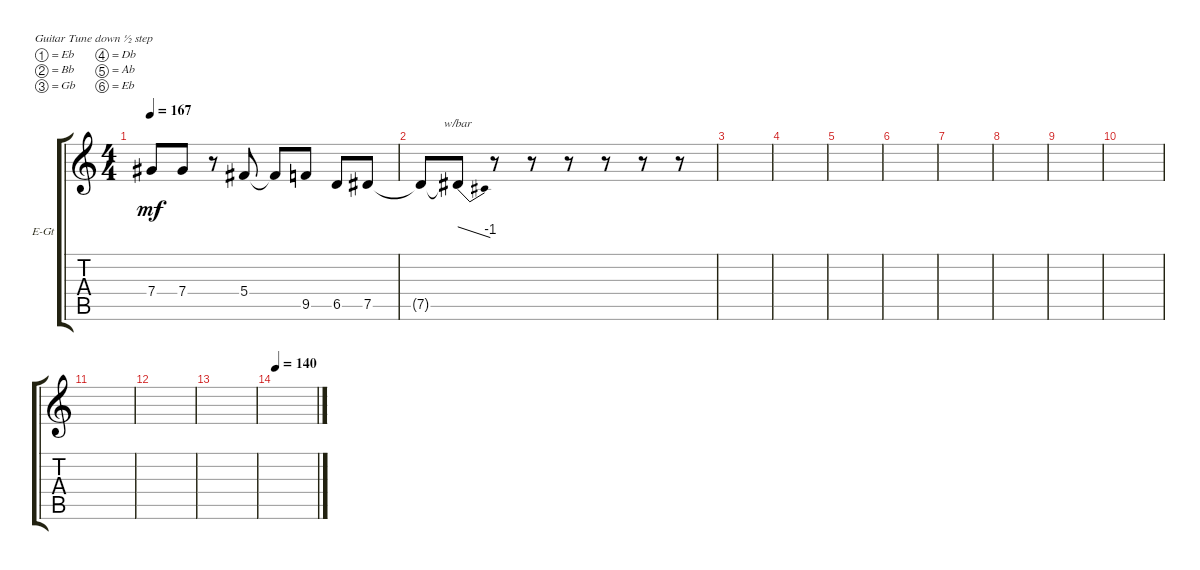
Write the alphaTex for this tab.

\bracketExtendMode groupsimilarinstruments
\firstSystemTrackNameOrientation horizontal
\otherSystemsTrackNameOrientation horizontal
\track ("solo" "E-Gt") {instrument distortionguitar}
\staff {score tabs}
\tuning (Eb4 Bb3 Gb3 Db3 Ab2 Eb2)
\ts (4 4)
\tempo 167
\clef g2
\ks c
7.4{t}.8{dy mf} 7.4.8 r.8 5.4.8 5.4{t}.8 9.5.8 6.5.8 7.5.8 |
7.5{t}.8 7.5{t}.8{tbe (dive default 0 0 45 -4)} r.8 r.8 r.8 r.8 r.8 r.8 |
|
|
|
|
|
|
|
|
|
|
|
\tempo 140
